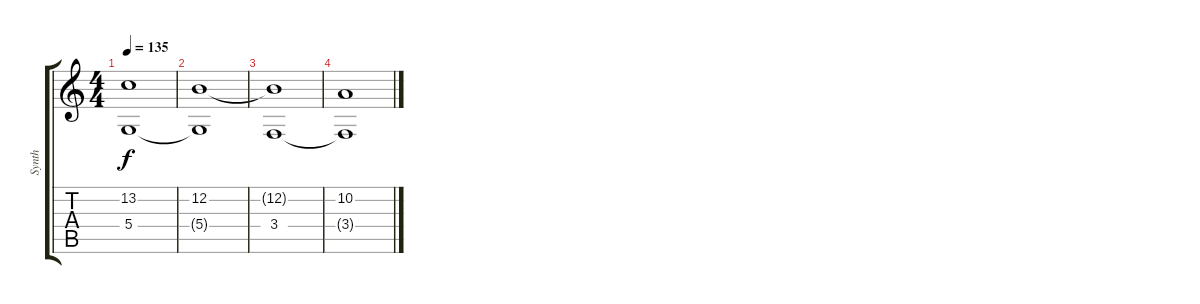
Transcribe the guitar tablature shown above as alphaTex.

\track ("Synth" "Synth") {instrument pad4choir}
\staff {score tabs}
\tuning (E4 B3 G3 D3 A2 E2) {hide}
\ts (4 4)
\tempo 135
\clef g2
\ks c
(13.2{t} 5.4).1{dy f} |
(12.2 5.4{t}).1 |
(12.2{t} 3.4).1 |
(10.2 3.4{t}).1
